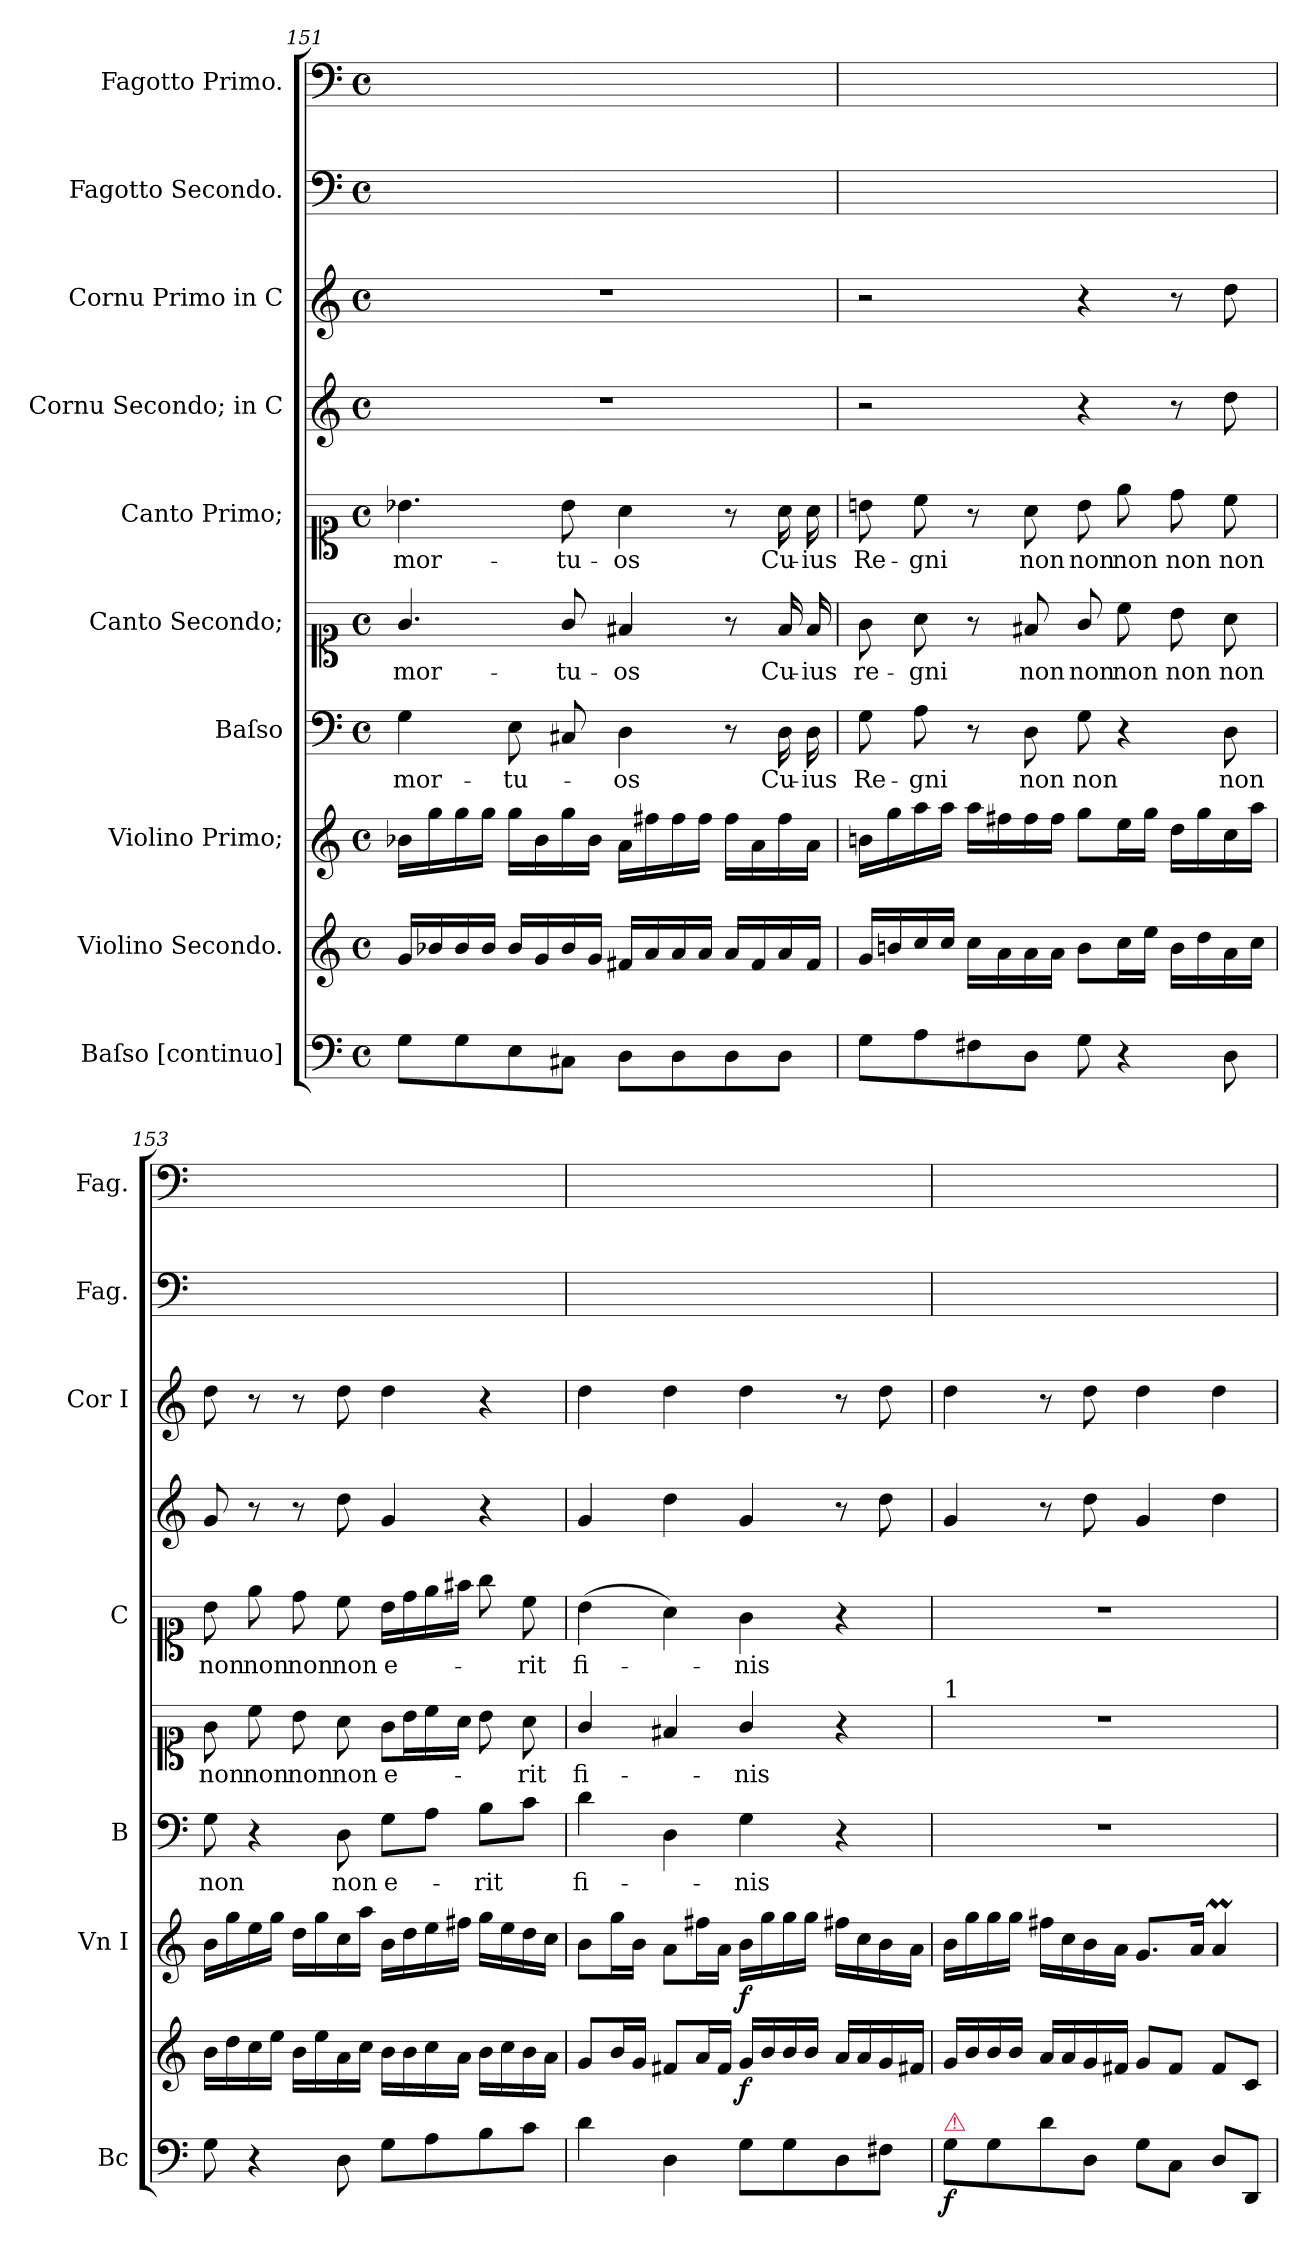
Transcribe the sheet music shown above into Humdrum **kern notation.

**kern	**dynam	**kern	**dynam	**kern	**dynam	**kern	**text	**kern	**text	**kern	**text	**kern	**kern	**kern	**kern
*part10	*part10	*part9	*part9	*part8	*part8	*part7	*part7	*part6	*part6	*part5	*part5	*part4	*part3	*part2	*part1
*staff10	*staff10	*staff9	*staff9	*staff8	*staff8	*staff7	*staff7	*staff6	*staff6	*staff5	*staff5	*staff4	*staff3	*staff2	*staff1
*I"Baſso [continuo]	*	*I"Violino Secondo.	*	*I"Violino Primo;	*	*I"Baſso	*	*I"Canto Secondo;	*	*I"Canto Primo;	*	*I"Cornu Secondo; in C	*I"Cornu Primo in C	*I"Fagotto Secondo.	*I"Fagotto Primo.
*I'Bc	*	*	*	*I'Vn I	*	*I'B	*	*	*	*I'C	*	*	*I'Cor I	*I'Fag.	*I'Fag.
*clefF4	*	*clefG2	*	*clefG2	*	*clefF4	*	*clefC1	*	*clefC1	*	*clefG2	*clefG2	*clefF4	*clefF4
*k[]	*	*k[]	*	*k[]	*	*k[]	*	*k[]	*	*k[]	*	*k[]	*k[]	*k[]	*k[]
*M4/4	*	*M4/4	*	*M4/4	*	*M4/4	*	*M4/4	*	*M4/4	*	*M4/4	*M4/4	*M4/4	*M4/4
*met(c)	*	*met(c)	*	*met(c)	*	*met(c)	*	*met(c)	*	*met(c)	*	*met(c)	*met(c)	*met(c)	*met(c)
=151	=151	=151	=151	=151	=151	=151	=151	=151	=151	=151	=151	=151	=151	=151	=151
8GL	.	16gLL	.	16b-XLL	.	4G	mor-	4.g/	mor-	4.b-X	mor-	1r	1r	1ryy	1ryy
.	.	16b-X	.	16gg	.	.	.	.	.	.	.	.	.	.	.
8G	.	16b-	.	16gg	.	.	.	.	.	.	.	.	.	.	.
.	.	16b-JJ	.	16ggJJ	.	.	.	.	.	.	.	.	.	.	.
8E	.	16b-LL	.	16ggLL	.	8E	-tu-	.	.	.	.	.	.	.	.
.	.	16g	.	16b-	.	.	.	.	.	.	.	.	.	.	.
8C#XJ	.	16b-	.	16gg	.	8C#X	.	8g/	-tu-	8b-	-tu-	.	.	.	.
.	.	16gJJ	.	16b-JJ	.	.	.	.	.	.	.	.	.	.	.
8DL	.	16f#XLL	.	16aLL	.	4D	-os	4f#X/	-os	4a	-os	.	.	.	.
.	.	16a	.	16ff#X	.	.	.	.	.	.	.	.	.	.	.
8D	.	16a	.	16ff#	.	.	.	.	.	.	.	.	.	.	.
.	.	16aJJ	.	16ff#JJ	.	.	.	.	.	.	.	.	.	.	.
8D	.	16aLL	.	16ff#LL	.	8r	.	8r	.	8r	.	.	.	.	.
.	.	16f#	.	16a	.	.	.	.	.	.	.	.	.	.	.
8DJ	.	16a	.	16ff#	.	16D	Cu-	16f#/	Cu-	16a	Cu-	.	.	.	.
.	.	16f#JJ	.	16aJJ	.	16D	-ius	16f#/	-ius	16a	-ius	.	.	.	.
=152	=152	=152	=152	=152	=152	=152	=152	=152	=152	=152	=152	=152	=152	=152	=152
8GL	.	16g/LL	.	16bnLL	.	8G	Re-	8g\	re-	8bn	Re-	2r	2r	1ryy	1ryy
.	.	16bn	.	16gg	.	.	.	.	.	.	.	.	.	.	.
8A	.	16cc	.	16aa	.	8A	-gni	8a\	-gni	8cc	-gni	.	.	.	.
.	.	16ccJJ	.	16aaJJ	.	.	.	.	.	.	.	.	.	.	.
8F#X	.	16ccLL	.	16aaLL	.	8r	.	8r	.	8r	.	.	.	.	.
.	.	16a	.	16ff#X	.	.	.	.	.	.	.	.	.	.	.
8DJ	.	16a	.	16ff#	.	8D	non	8f#X/	non	8a	non	.	.	.	.
.	.	16aJJ	.	16ff#JJ	.	.	.	.	.	.	.	.	.	.	.
8G	.	8bL	.	8ggL	.	8G	non	8g/	non	8b	non	4r	4r	.	.
4r	.	16ccL	.	16eeL	.	4r	.	8cc\	non	8ee	non	.	.	.	.
.	.	16eeJJ	.	16ggJJ	.	.	.	.	.	.	.	.	.	.	.
.	.	16bLL	.	16ddLL	.	.	.	8b\	non	8dd	non	8r	8r	.	.
.	.	16dd	.	16gg	.	.	.	.	.	.	.	.	.	.	.
8D	.	16a	.	16cc	.	8D	non	8a\	non	8cc	non	8dd	8dd	.	.
.	.	16ccJJ	.	16aaJJ	.	.	.	.	.	.	.	.	.	.	.
=153	=153	=153	=153	=153	=153	=153	=153	=153	=153	=153	=153	=153	=153	=153	=153
8G	.	16bLL	.	16bLL	.	8G	non	8g\	non	8b	non	8g	8dd	1ryy	1ryy
.	.	16dd	.	16gg	.	.	.	.	.	.	.	.	.	.	.
4r	.	16cc	.	16ee	.	4r	.	8cc\	non	8ee	non	8r	8r	.	.
.	.	16eeJJ	.	16ggJJ	.	.	.	.	.	.	.	.	.	.	.
.	.	16bLL	.	16ddLL	.	.	.	8b\	non	8dd	non	8r	8r	.	.
.	.	16ee	.	16gg	.	.	.	.	.	.	.	.	.	.	.
8D	.	16a	.	16cc	.	8D	non	8a\	non	8cc	non	8dd	8dd	.	.
.	.	16ccJJ	.	16aaJJ	.	.	.	.	.	.	.	.	.	.	.
!	!	!	!	!	!	!	!	!LO:N:vis=8	!	!	!	!	!	!	!
8GL	.	16bLL	.	16bLL	.	8GL	e-	16g\L	e-	16bLL	e-	4g	4dd	.	.
.	.	16b	.	16dd	.	.	.	16b\L	.	16dd	.	.	.	.	.
8A	.	16cc	.	16ee	.	8AJ	.	16cc\	.	16ee	.	.	.	.	.
.	.	16aJJ	.	16ff#XJJ	.	.	.	16a\JJ	.	16ff#XJJ	.	.	.	.	.
8B	.	16bLL	.	16ggLL	.	8BL	-rit	8b\	.	8gg	.	4r	4r	.	.
.	.	16cc	.	16ee	.	.	.	.	.	.	.	.	.	.	.
8cJ	.	16b	.	16dd	.	8cJ	.	8a\	-rit	8cc	-rit	.	.	.	.
.	.	16aJJ	.	16ccJJ	.	.	.	.	.	.	.	.	.	.	.
=154	=154	=154	=154	=154	=154	=154	=154	=154	=154	=154	=154	=154	=154	=154	=154
4d	.	8gL	.	8bL	.	4d	fi-	4g/	fi-	(4b	fi-	4g	4dd	1ryy	1ryy
.	.	16bL	.	16ggL	.	.	.	.	.	.	.	.	.	.	.
.	.	16gJJ	.	16bJJ	.	.	.	.	.	.	.	.	.	.	.
4D	.	8f#XL	.	8aL	.	4D	.	4f#X/	.	4a)	.	4dd	4dd	.	.
.	.	16aL	.	16ff#XL	.	.	.	.	.	.	.	.	.	.	.
.	.	16f#JJ	.	16aJJ	.	.	.	.	.	.	.	.	.	.	.
!	!	!	!	!	!LO:DY:b	!	!	!	!	!	!	!	!	!	!
8GL	.	16gLL	f	16bLL	f	4G	-nis	4g/	-nis	4g	-nis	4g	4dd	.	.
.	.	16b	.	16gg	.	.	.	.	.	.	.	.	.	.	.
8G	.	16b	.	16gg	.	.	.	.	.	.	.	.	.	.	.
.	.	16bJJ	.	16ggJJ	.	.	.	.	.	.	.	.	.	.	.
8D	.	16aLL	.	16ff#XLL	.	4r	.	4r	.	4r	.	8r	8r	.	.
.	.	16a	.	16cc	.	.	.	.	.	.	.	.	.	.	.
8F#XJ	.	16g	.	16b	.	.	.	.	.	.	.	8dd	8dd	.	.
.	.	16f#XJJ	.	16aJJ	.	.	.	.	.	.	.	.	.	.	.
=155	=155	=155	=155	=155	=155	=155	=155	=155	=155	=155	=155	=155	=155	=155	=155
!	!	!	!	!	!	!	!	!LO:TX:a:t=1	!	!	!	!	!	!	!
!LO:TX:a:color=crimson:t=⚠	!	!	!	!	!	!	!	!	!	!	!	!	!	!	!
8G\L	f	16gLL	.	16bLL	.	1r	.	1r	.	1r	.	4g	4dd	1ryy	1ryy
.	.	16b	.	16gg	.	.	.	.	.	.	.	.	.	.	.
8G\	.	16b	.	16gg	.	.	.	.	.	.	.	.	.	.	.
.	.	16bJJ	.	16ggJJ	.	.	.	.	.	.	.	.	.	.	.
8d\	.	16aLL	.	16ff#XLL	.	.	.	.	.	.	.	8r	8r	.	.
.	.	16a	.	16cc	.	.	.	.	.	.	.	.	.	.	.
8D/J	.	16g	.	16b	.	.	.	.	.	.	.	8dd	8dd	.	.
.	.	16f#XJJ	.	16aJJ	.	.	.	.	.	.	.	.	.	.	.
8GL	.	8gL	.	8.gL	.	.	.	.	.	.	.	4g	4dd	.	.
8CJ	.	8f#J	.	.	.	.	.	.	.	.	.	.	.	.	.
.	.	.	.	16aJk	.	.	.	.	.	.	.	.	.	.	.
8DL	.	8f#L	.	4aM	.	.	.	.	.	.	.	4dd	4dd	.	.
8DDJ	.	8cJ	.	.	.	.	.	.	.	.	.	.	.	.	.
=	=	=	=	=	=	=	=	=	=	=	=	=	=	=	=
*-	*-	*-	*-	*-	*-	*-	*-	*-	*-	*-	*-	*-	*-	*-	*-
